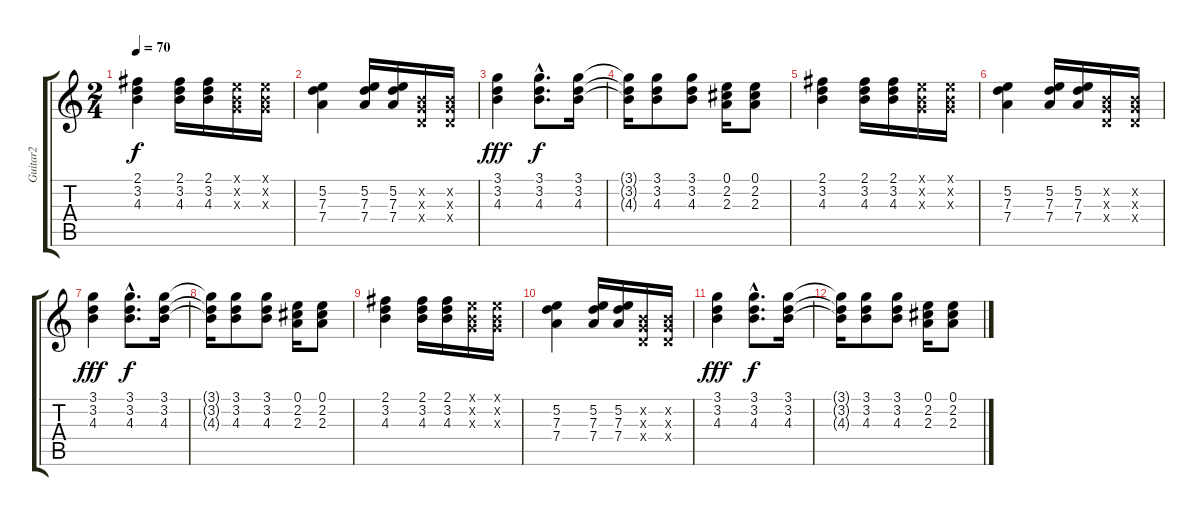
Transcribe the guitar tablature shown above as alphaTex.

\track ("Guitar2" "Guitar2") {instrument distortionguitar}
\staff {score tabs}
\tuning (E4 B3 G3 D3 A2 E2) {hide}
\ts (2 4)
\tempo 70
\clef g2
\ks c
(2.1 3.2 4.3).4{dy f} (2.1 3.2 4.3).16 (2.1 3.2 4.3).16 (0.1{x} 0.2{x} 0.3{x}).16 (0.1{x} 0.2{x} 0.3{x}).16 |
(5.2 7.3 7.4).4 (5.2 7.3 7.4).16 (5.2 7.3 7.4).16 (0.2{x} 0.3{x} 0.4{x}).16 (0.2{x} 0.3{x} 0.4{x}).16 |
(3.1 3.2 4.3).4{dy fff} (3.1{hac} 3.2{hac} 4.3{hac}).8{d dy f} (3.1 3.2 4.3).16 |
(3.1{t} 3.2{t} 4.3{t}).16 (3.1 3.2 4.3).8 (3.1 3.2 4.3).8 (0.1 2.2 2.3).16 (0.1 2.2 2.3).8 |
(2.1 3.2 4.3).4 (2.1 3.2 4.3).16 (2.1 3.2 4.3).16 (0.1{x} 0.2{x} 0.3{x}).16 (0.1{x} 0.2{x} 0.3{x}).16 |
(5.2 7.3 7.4).4 (5.2 7.3 7.4).16 (5.2 7.3 7.4).16 (0.2{x} 0.3{x} 0.4{x}).16 (0.2{x} 0.3{x} 0.4{x}).16 |
(3.1 3.2 4.3).4{dy fff} (3.1{hac} 3.2{hac} 4.3{hac}).8{d dy f} (3.1 3.2 4.3).16 |
(3.1{t} 3.2{t} 4.3{t}).16 (3.1 3.2 4.3).8 (3.1 3.2 4.3).8 (0.1 2.2 2.3).16 (0.1 2.2 2.3).8 |
(2.1 3.2 4.3).4 (2.1 3.2 4.3).16 (2.1 3.2 4.3).16 (0.1{x} 0.2{x} 0.3{x}).16 (0.1{x} 0.2{x} 0.3{x}).16 |
(5.2 7.3 7.4).4 (5.2 7.3 7.4).16 (5.2 7.3 7.4).16 (0.2{x} 0.3{x} 0.4{x}).16 (0.2{x} 0.3{x} 0.4{x}).16 |
(3.1 3.2 4.3).4{dy fff} (3.1{hac} 3.2{hac} 4.3{hac}).8{d dy f} (3.1 3.2 4.3).16 |
(3.1{t} 3.2{t} 4.3{t}).16 (3.1 3.2 4.3).8 (3.1 3.2 4.3).8 (0.1 2.2 2.3).16 (0.1 2.2 2.3).8
